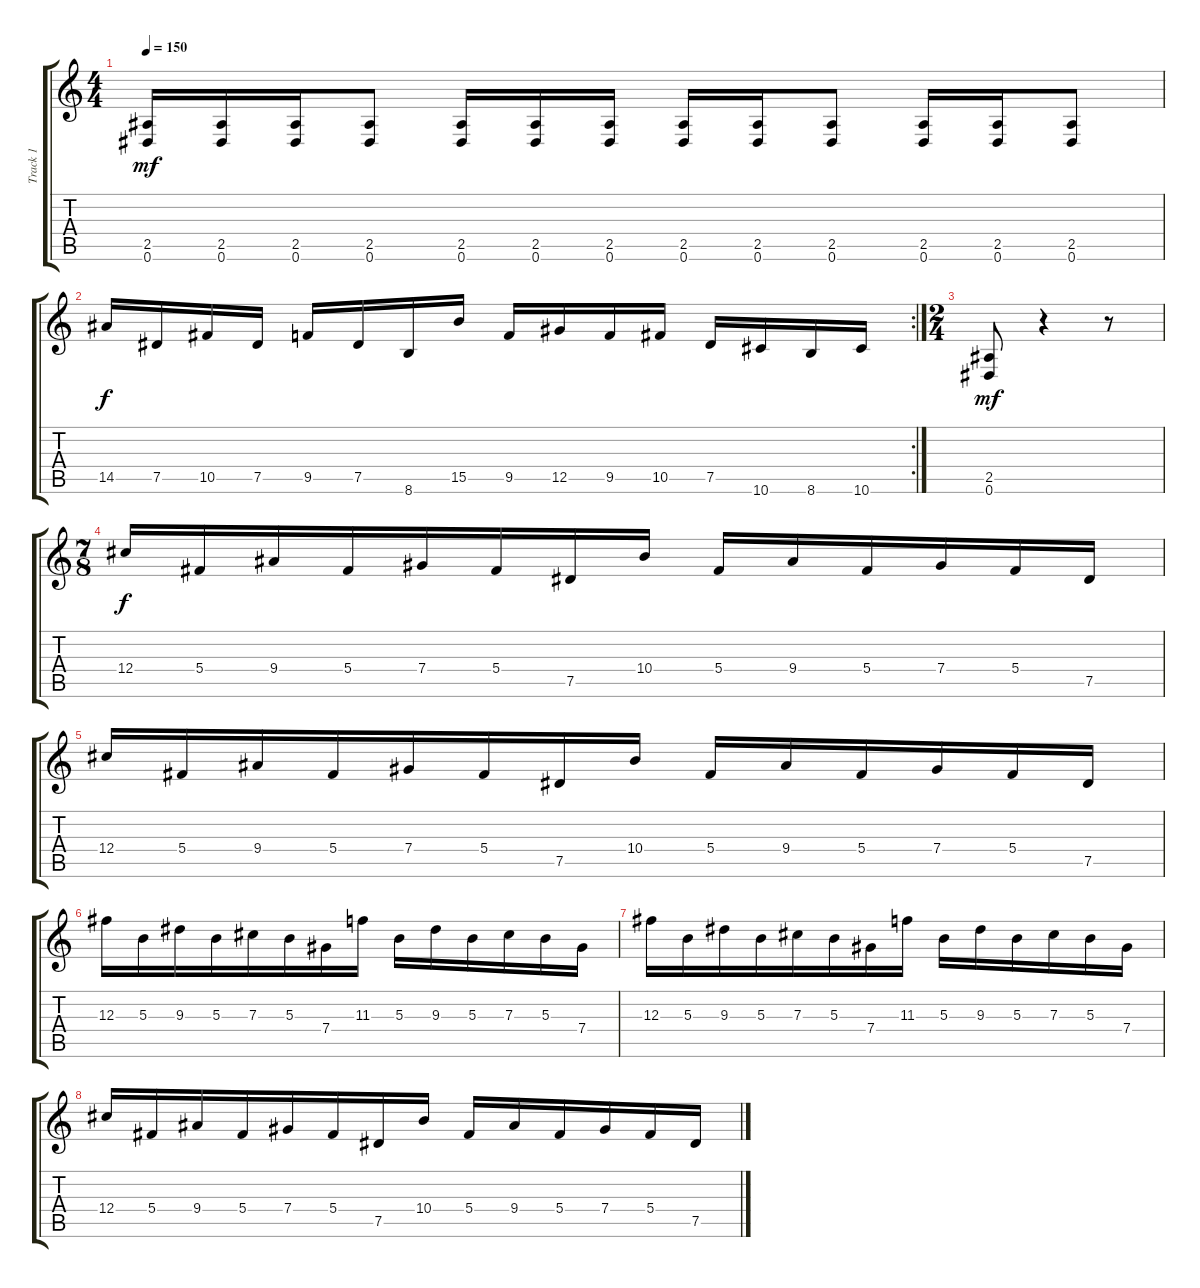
\track ("Track 1" "Track 1") {instrument acousticguitarsteel}
\staff {score tabs}
\tuning (Eb4 Bb3 Gb3 Db3 Ab2 Eb2) {hide}
\ts (4 4)
\tempo 150
\clef g2
\ks c
(2.5 0.6).16{dy mf} (2.5 0.6).16 (2.5 0.6).16 (2.5 0.6).8 (2.5 0.6).16 (2.5 0.6).16 (2.5 0.6).16 (2.5 0.6).16 (2.5 0.6).16 (2.5 0.6).8 (2.5 0.6).16 (2.5 0.6).16 (2.5 0.6).8 |
\rc 2
14.5.16{dy f} 7.5.16 10.5.16 7.5.16 9.5.16 7.5.16 8.6.16 15.5.16 9.5.16 12.5.16 9.5.16 10.5.16 7.5.16 10.6.16 8.6.16 10.6.16 |
\ts (2 4)
(2.5 0.6).8{dy mf} r.4 r.8 |
\ts (7 8)
12.4.16{dy f} 5.4.16 9.4.16 5.4.16 7.4.16 5.4.16 7.5.16 10.4.16 5.4.16 9.4.16 5.4.16 7.4.16 5.4.16 7.5.16 |
12.4.16 5.4.16 9.4.16 5.4.16 7.4.16 5.4.16 7.5.16 10.4.16 5.4.16 9.4.16 5.4.16 7.4.16 5.4.16 7.5.16 |
12.3.16 5.3.16 9.3.16 5.3.16 7.3.16 5.3.16 7.4.16 11.3.16 5.3.16 9.3.16 5.3.16 7.3.16 5.3.16 7.4.16 |
12.3.16 5.3.16 9.3.16 5.3.16 7.3.16 5.3.16 7.4.16 11.3.16 5.3.16 9.3.16 5.3.16 7.3.16 5.3.16 7.4.16 |
12.4.16 5.4.16 9.4.16 5.4.16 7.4.16 5.4.16 7.5.16 10.4.16 5.4.16 9.4.16 5.4.16 7.4.16 5.4.16 7.5.16
